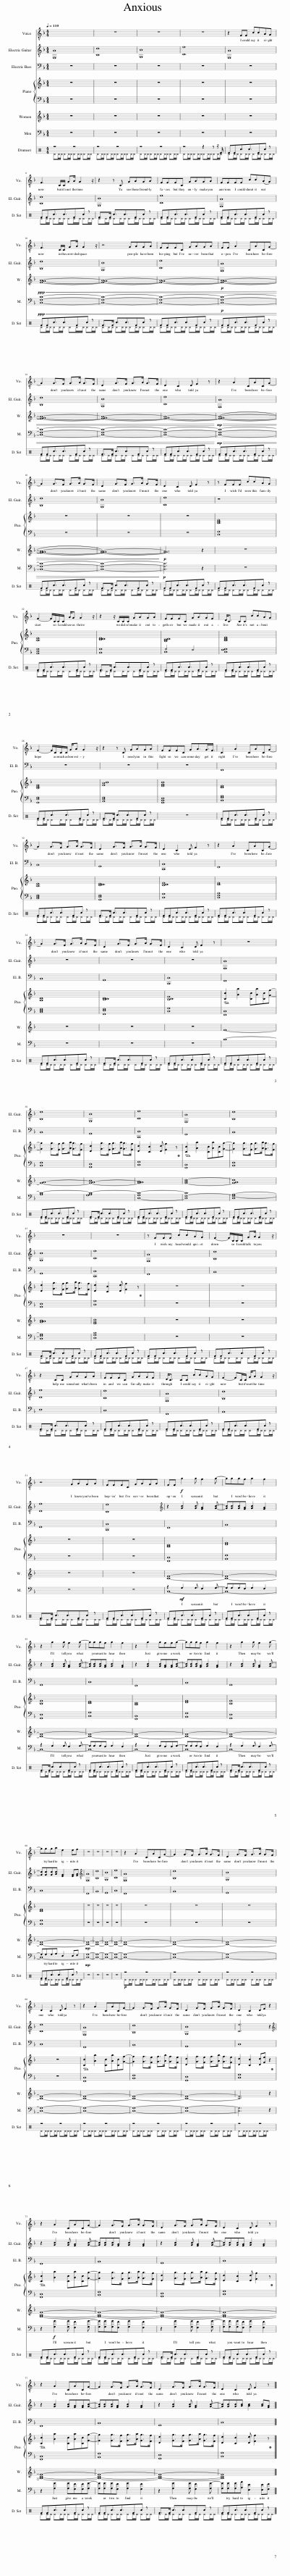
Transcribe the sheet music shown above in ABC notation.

X:1
%%score 1 2 3 { 4 | ( 5 6 ) } 7 ( 8 9 ) ( 10 11 )
L:1/8
Q:1/4=110
M:4/4
I:linebreak $
K:F
V:1 treble-8
V:2 treble-8
V:3 bass transpose=-12
V:4 treble
V:5 bass
V:6 bass
V:7 treble
V:8 bass
V:9 bass
V:10 perc
K:none
V:11 perc
K:none
V:1
 x8 | z8 | z8 | z8 | z2 FF ccAG |$ %5
 F3 C/C/ GA/ G2 z/ | z2 z C GAGA | FFFC GAGA | FFFF cc(AG) |$ F3 C/C/ GA/ G2 z/ | %10
 z4 GAGA | FFFC GAGA | FF A2 CACG- |$ G2 G>F G>A G>F | D2 G>F G>A G>F | %15
 D2 C2 D F2 z | z2 A2 CACG- |$ G2 G>F G>A G>F | D2 G>F G>A G>F | D2 C2 D F2 z | %20
 z FFF ccAG |$ F2- F/C/C/C/ A/G G2 z/ | z2 z/ C/C/C/ GAGA | FFFC GAGF | D<C CC ccAG |$ %25
 F2- F/C/C/C/ G/A G2 z/ | z2 z C GAGA | FFFC GA3/2G3/4F3/4 | C2 A2 CACG- |$ G2 G>F G>A G>F | %30
 D2 G>F G>A G>F | D2 C2 D F2 z | z2 A2 CACG- |$ G2 G>F G>A G>F | D2 G>F G>A G>F | %35
 D2 C2 D F2 z | z8 |$ z8 | z8 | z8 | %40
 z8 | z8 |$ z8 | z8 | z FFF ccAG | %45
 F2- F/C/C/C/ GA/ G2 z/ |$ z2 CC GAGA | FFFC GAGF | D<C CC ccAG | F2- FC/C/ G/A G2 z/ |$ %50
 z4 GAGA | FFFC GAGA | FF!f! g2 g f2 g- | gggf g2 f2 |$ z2 g2 g f2 g- | %55
 gggf g2 f2 | z2 g2 gffg- | gggf g2 f2 | z2 g2 g f2 g- |$ ggga e2 ef | %60
 z8 | z8 | z8 | z8 | z2 A2 CACG- | %65
 G2 G>F G>A G>F | D2 G>F G>A G>F |$ D2 C2 D F2 z | z2 A2 CACG- | G2 G>F G>A G>F | %70
 D2 G>F G>A G>F | D2 C2 DF z2 |$ z2 A2 CACG- | G2 G>F G>A G>F | D2 G>F G>A G>F | %75
 D2 C2 D F2 z |$ z2 A2 CACG- | G2 G>F G>A G>F | D2 G>F G>A G>F | D2 C2 D F2 z |] %80
V:2
 [F,A]8 | [B,d]8 | [G,B]8 | [Ce]8 | [F,A]8 |$ %5
 [B,d]8 | [G,B]8 | [Ce]8 | [F,A]8 |$ [B,d]8 | %10
 [G,B]8 | [Ce]8 | [F,A]8 |$ [B,d]8 | [G,B]8 | %15
 [Ce]8 | [F,A]8 |$ [B,d]8 | [G,B]8 | [Ce]8 | %20
 z8 |$ z8 | z8 | z8 | z8 |$ %25
 z8 | z8 | z8 | z8 |$ z8 | %30
 z8 | z8 | z8 |$ z8 | z8 | %35
 z8 | [F,A]8 |$ [B,d]8 | [G,B]8 | [Ce]8 | %40
 [F,A]8 | [B,d]8 |$ [G,B]8 | [Ce]8 | [F,A]8 | %45
 [B,d]8 |$ [Df]8 | [Ce]8 | [F,A]8 | [B,d]8 |$ %50
 [Df]8 | [Ce]8 |[K:treble] z2 [Gc]2 [Gc] [FA]2 [Gc]- | [Gc][Gc][Gc][FA] [Gc]2 [FA]2 |$ z2 [Gc]2 [Gc] [FA]2 [Gc]- | %55
 [Gc][Gc][Gc][FA] [Gc]2 [FA]2 | z2 [Gc]2 [Gc][FA][FA][Gc]- | [Gc][Gc][Gc][FA] [Gc]2 [FA]2 | z2 [Gc]2 [Gc] [FA]2 [Gc]- |$ [Gc][Gc][Gc][Ac] [EG]2 [EG][FA] | %60
[K:treble-8] [F,A]8 | [B,d]8 | [G,B]8 | [Ce]8 | [F,A]8 | %65
 [B,d]8 | [G,B]8 |$ [Ce]8 | [F,A]8 | [B,d]8 | %70
 [G,B]8 | [Ce]6 z2 |$[K:treble] z2 [Gc]2 [Gc] [FA]2 [Gc]- | [Gc][Gc][Gc][FA] [Gc]2 [FA]2 | z2 [Gc]2 [Gc] [FA]2 [Gc]- | %75
 [Gc][Gc][Gc][FA] [Gc]2 [FA]2 |$ z2 [Gc]2 [Gc][FA][FA][Gc]- | [Gc][Gc][Gc][FA] [Gc]2 [FA]2 | z2 [Gc]2 [Gc] [FA]2 [Gc]- | [Gc][Gc][Gc][Ac] [Ac]2 [Ac][FA] |] %80
V:3
 z8 | z8 | z8 | z8 | z8 |$ %5
 z8 | z8 | z8 | z8 |$ z8 | %10
 z8 | z8 | z8 |$ z8 | z8 | %15
 z8 | z8 |$ z8 | z8 | z8 | %20
 z8 |$ z8 | z8 | z8 | z8 |$ %25
 z8 | z8 | z8 | F,,8 |$ B,,8 | %30
 G,,8 | [C,,C,]8 | F,,8 |$ B,,8 | G,,8 | %35
 [C,,C,]8 | F,,8 |$ B,,8 | G,,8 | [C,,C,]8 | %40
 F,,8 | B,,8 |$ G,,8 | [C,,C,]8 | F,,8 | %45
 B,,8 |$ D,8 | C,8 | F,,8 | B,,8 |$ %50
 G,,8 | [C,,C,]8 | F,,8 | B,,8 |$ G,,8 | %55
 C,8 | F,,8 | B,,8 | G,,8 |$ C,8 | %60
 F,,8 | B,,8 | G,,8 | C,8 | F,,8 | %65
 B,,8 | G,,8 |$ C,8 | F,,8 | B,,8 | %70
 G,,8 | C,8 |$ F,,8 | B,,8 | G,,8 | %75
 C,8 |$ F,,8 | B,,8 | G,,8 | C,8 |] %80
V:4
 z8 | z8 | z8 | z8 | z8 |$ %5
 z8 | z8 | z8 | z8 |$ z8 | %10
 z8 | z8 | z8 |$ z8 | z8 | %15
 z8 | z8 |$ z8 | z8 | z8 | %20
 [A,CE]8 |$ [A,D]8 | [B,CD]8 | [G,B,C]8 | [A,CE]8 |$ %25
 [B,DF]8 | [FAB]8 | [EGB]8 | [CE]8 |$ [A,D]8 | %30
 [B,CD]8 | [B,CE]8 | [CE]8 |$ [A,D]8 | [B,CD]8 | %35
 [B,CE]8 |!ped! [Cc]2 [Aa]2 [Cc][Aa][Cc][Gg]- |$ [Gg]2 [Gg]>[Ff] [Gg]>[Aa] [Gg]>[Ff] | [Dd]2 [Gg]>[Ff] [Gg]>[Aa] [Gg]>[Ff] | [Dd]2 [Cc]2 [Dd] [Ff]2 z!ped-up! | %40
!ped! [Cc]2 [Aa]2 [Cc][Aa][Cc][Gg]- | [Gg]2 [Gg]>[Ff] [Gg]>[Aa] [Gg]>[Ff] |$ [Dd]2 [Gg]>[Ff] [Gg]>[Aa] [Gg]>[Ff] | [Dd]2 [Cc]2 [Dd] [Ff]2 z!ped-up! | z8 | %45
 z8 |$ z8 | z8 | z8 | z8 |$ %50
 z8 | z8 | [A,C]8 | [DF]8 |$ [B,F]8 | %55
 [CE]8 | [A,C]8 | [DF]8 | [B,F]8 |$ [CE]8 | %60
 z8 | z8 | z8 | z8 | z8 | %65
 z8 | z8 |$ z8 |!ped! [Cc]2 [Aa]2 [Cc][Aa][Cc][Gg]- | [Gg]2 [Gg]>[Ff] [Gg]>[Aa] [Gg]>[Ff] | %70
 [Dd]2 [Gg]>[Ff] [Gg]>[Aa] [Gg]>[Ff] | [Dd]2 [Cc]2 [Dd][Ff] z2!ped-up! |$!ped! [Cc]2 [Aa]2 [Cc][Aa][Cc][Gg]- | [Gg]2 [Gg]>[Ff] [Gg]>[Aa] [Gg]>[Ff] | [Dd]2 [Gg]>[Ff] [Gg]>[Aa] [Gg]>[Ff] | %75
 [Dd]2 [Cc]2 [Dd] [Ff]2 z!ped-up! |$!ped! [Cc]2 [Aa]2 [Cc][Aa][Cc][Gg]- | [Gg]2 [Gg]>[Ff] [Gg]>[Aa] [Gg]>[Ff] | [Dd]2 [Gg]>[Ff] [Gg]>[Aa] [Gg]>[Ff] | [Dd]2 [Cc]2 [Dd] [Ff]2 z!ped-up! |] %80
V:5
 z8 | z8 | z8 | z8 | z8 |$ %5
 z8 | z8 | z8 | z8 |$ z8 | %10
 z8 | z8 | z8 |$ z8 | z8 | %15
 z8 | z8 |$ z8 | z8 | z8 | %20
 [C,F,]8 |$ [A,,D,F,]8 | [B,,F,]8 | F,4 E,4 | [C,E,F,]8 |$ %25
 [G,,D,F,]8 | [B,,D,F,]8 | [G,,C,E,]8 | [C,F,A,]8 |$ [B,,D,F,]8 | %30
 [G,,D,F,]8 | [C,G,]8 | [C,F,A,]8 |$ [B,,D,F,]8 | [G,,D,F,]8 | %35
 [C,G,]8 | [F,,C,]8 |$ [B,,F,]8 | [G,,D,]8 | [C,G,]8 | %40
 [F,,C,]8 | [B,,F,]8 |$ [G,,D,]8 | [C,G,]8 | z8 | %45
 z8 |$ z8 | z8 | z8 | z8 |$ %50
 z8 | z8 | [F,,C,]8 | [B,,F,]8 |$ [G,,D,]8 | %55
 [C,G,]8 | [F,,C,]8 | [B,,F,]8 | [G,,D,]8 |$ [C,G,]8 | %60
 z8 | z8 | z8 | z8 | z8 | %65
 z8 | z8 |$ z8 | [F,,C,]8 | [B,,F,]8 | %70
 [G,,D,]8 | [C,G,]8 |$ [F,,C,]8 | [B,,F,]8 | [G,,D,]8 | %75
 [C,G,]8 |$ [F,,C,]8 | [B,,F,]8 | [G,,D,]8 | [C,G,]8 |] %80
V:6
 x8 | x8 | x8 | x8 | x8 |$ %5
 x8 | x8 | x8 | x8 |$ x8 | %10
 x8 | x8 | x8 |$ x8 | x8 | %15
 x8 | x8 |$ x8 | x8 | x8 | %20
 x8 |$ x8 | x8 | C,8 | x8 |$ %25
 x8 | x8 | x8 | x8 |$ x8 | %30
 x8 | x8 | x8 |$ x8 | x8 | %35
 x8 | x8 |$ x8 | x8 | x8 | %40
 x8 | x8 |$ x8 | x8 | x8 | %45
 x8 |$ x8 | x8 | x8 | x8 |$ %50
 x8 | x8 | x8 | x8 |$ x8 | %55
 x8 | x8 | x8 | x8 |$ x8 | %60
 x8 | x8 | x8 | x8 | x8 | %65
 x8 | x8 |$ x8 | x8 | x8 | %70
 x8 | x8 |$ x8 | x8 | x8 | %75
 x8 |$ x8 | x8 | x8 | x8 |] %80
V:7
 z8 | z8 | z8 | z8 | z8 |$ %5
 z8 | z8 | z8 | z8 |$!ppp!!<(! [FGA]8- | %10
 [FGA]8- | [FGA]8- |!p! [FGA]8- |$ [FGA]8- | [FGA]8- | %15
 [FGA]8-!<)! |!mp!!>(! ([FGA]8- |$ [FGA]8- | [FGA]8-)!>)! |!p! [FGA]6 z2 | %20
 z8 |$ z8 | z8 | z8 | z8 |$ %25
 z8 | z8 | z8 | z8 |$ z8 | %30
 z8 | z8 | z8 |$ z8 | z8 | %35
 z8 | F8- |$ [FG]8- | [F-G-B]8 | [FGA]8 | %40
 [F-Ac-]8 | [FGc]8 |$ [GAB]8 | [EGc]8 | z8 | %45
 z8 |$ z8 | z8 | z8 | z8 |$ %50
 z8 | z8 | [CF]8- | [CF]8- |$ [CF]8- | %55
 [CF]8- | [CF]8- | [CF]8- | [CF]8- |$ [CF]8- | %60
!mp! [CF]8- | [CF]8- | [CF]8- | [CF]8- | [CF]8- | %65
 [CF]8- | [CF]8- |$ [CF]8- | [CF]8- | [CF]8- | %70
 [CF]8- | [CF]6 z2 |$ [A,CF]8- | [A,CF]8- | [A,CF]8- | %75
 [A,CF]8- |$ [A,CF]8- | [A,CF]8- | [A,CF]8- | [A,CF]8 |] %80
V:8
 z8 | z8 | z8 | z8 | z8 |$ %5
 z8 | z8 | z8 | z8 |$!ppp!!<(! [C,F,C]8- | %10
 [C,F,C]8- | [C,F,C]8- |!p! [C,F,C]8- |$ [C,F,C]8- | [C,F,C]8- | %15
 [C,F,C]8-!<)! |!mp!!>(! [C,F,C]8- |$ [C,F,C]8- | [C,F,C]8-!>)! |!p! [C,F,C]6 z2 | %20
 z8 |$ z8 | z8 | z8 | z8 |$ %25
 z8 | z8 | z8 | z8 |$ z8 | %30
 z8 | z8 | z8 |$ z8 | z8 | %35
 z8 | C8- |$ [A,C-]8 | [G,A,C-]8 | [C,-G,C-]8 | %40
 [C,F,-C]8 | [C,F,-A,-]8 |$ [B,,F,A,]8 | [C,G,B,]8 | z8 | %45
 z8 |$ z8 | z8 | z8 | z8 |$ %50
 z8 | z8 | z2!mf! G,2 G, F,2 G,- | G,G,G,F, G,2 F,2 |$ z2 G,2 G, F,2 G,- | %55
 G,G,G,F, G,2 F,2 | z2 G,2 G,F,F,G,- | G,G,G,F, G,2 F,2 | z2 G,2 G, F,2 G,- |$ G,G,G,A, E,2 E,F, | %60
!mp! [C,G,]8- | [C,G,]8- | [C,G,]8- | [C,G,]8- | [C,G,]8- | %65
 [C,G,]8- | [C,G,]8- |$ [C,G,]8- | [C,G,]8- | [C,G,]8- | %70
 [C,G,]8- | [C,G,]6 z2 |$ z2!f! [G,G]2 [G,G] [F,F]2 [G,G-] | [G,G][G,G][G,G][F,F] [G,G]2 [F,F]2 | z2 [G,G]2 [G,G] [F,F]2 [G,G-] | %75
 [G,G][G,G][G,G][F,F] [G,G]2 [F,F]2 |$ z2 [G,G]2 [G,G][F,F][F,F][G,G-] | [G,G][G,G][G,G][F,F] [G,G]2 [F,F]2 | z2 [G,G]2 [G,G] [F,F]2 [G,G-] | [G,G][G,G][G,G][A,A] [E,E]2 [E,E][F,F] |] %80
V:9
 x8 | x8 | x8 | x8 | x8 |$ %5
 x8 | x8 | x8 | x8 |$ x8 | %10
 x8 | x8 | x8 |$ x8 | x8 | %15
 x8 | x8 |$ x8 | x8 | x8 | %20
 x8 |$ x8 | x8 | x8 | x8 |$ %25
 x8 | x8 | x8 | x8 |$ x8 | %30
 x8 | x8 | x8 |$ x8 | x8 | %35
 x8 | x8 |$ x8 | x8 | x8 | %40
 x8 | x8 |$ x8 | x8 | x8 | %45
 x8 |$ x8 | x8 | x8 | x8 |$ %50
 x8 | x8 | C,8- | C,8- |$ C,8- | %55
 C,8- | C,8- | C,8- | C,8- |$ C,8- | %60
 x8 | x8 | x8 | x8 | x8 | %65
 x8 | x8 |$ x8 | x8 | x8 | %70
 x8 | x8 |$ x8 | x8 | x8 | %75
 x8 |$ x8 | x8 | x8 | x8 |] %80
V:10
[K:C] z4 z4 | z4 z4 | z4 z4 | z4 z2 z z/ F/ | FFc3/2c3/2Fc z |$ %5
 FFc3/2c3/2Fc z | F>F c3/2c3/2Fc z | FFc3/2c3/2Fc z | FFc3/2c3/2Fc z |$ FFc3/2c3/2Fc z | %10
 F>F c3/2c3/2Fc z | FFc3/2c3/2Fc z | FFc3/2c3/2Fc z |$ FFc3/2c3/2Fc z | F>F c3/2c3/2Fc z | %15
 FFc3/2c3/2Fc z | FFc3/2c3/2Fc z |$ FFc3/2c3/2Fc z | F>F c3/2c3/2Fc z | FFc3/2c3/2Fc z | %20
 FFc3/2c3/2Fc z |$ FFc3/2c3/2Fc z | F>F c3/2c3/2Fc z | FFc3/2c3/2Fc z | FFc3/2c3/2Fc z |$ %25
 FFc3/2c3/2Fc z | F>F c3/2c3/2Fc z | z8 | FFc3/2c3/2Fc z |$ FFc3/2c3/2Fc z | %30
 F>F c3/2c3/2Fc z | FFc3/2c3/2Fc z | FFc3/2c3/2Fc z |$ FFc3/2c3/2Fc z | F>F c3/2c3/2Fc z | %35
 FFc3/2c3/2Fc z | FFc3/2c3/2Fc z |$ FFc3/2c3/2Fc z | F>F c3/2c3/2Fc z | FFc3/2c3/2Fc z | %40
 FFc3/2c3/2Fc z | FFc3/2c3/2Fc z |$ F>F c3/2c3/2Fc z | FFc3/2c3/2Fc z | FFc3/2c3/2Fc z | %45
 FFc3/2c3/2Fc z |$ F>F c3/2c3/2Fc z | FFc3/2c3/2Fc z | FFc3/2c3/2Fc z | FFc3/2c3/2Fc z |$ %50
 F>F c3/2c3/2Fc z | FFc3/2c3/2Fc z | FFc3/2c3/2Fc z | FFc3/2c3/2Fc z |$ F>F c3/2c3/2Fc z | %55
 FFc3/2c3/2Fc z | FFc3/2c3/2Fc z | FFc3/2c3/2Fc z | F>F c3/2c3/2Fc z |$ FFc3/2c3/2Fc z | %60
 z8 | z8 | z8 | z8 |!p! z4 z4 | %65
 z4 z4 | z4 z4 |$ z4 z4 | z4 z4 | z4 z4 | %70
 z4 z4 | z4 z4 |$ FFc3/2c3/2Fc z | FFc3/2c3/2Fc z | F>F c3/2c3/2Fc z | %75
 FFc3/2c3/2Fc z |$ FFc3/2c3/2Fc z | FFc3/2c3/2Fc z | F>F c3/2c3/2Fc z | FFc3/2c3/2Fc z |] %80
V:11
[K:C] ^D^D/^D/ ^D^D/^D/ ^D^D/^D/ ^D^D/^D/ | ^D^D/^D/ ^D^D/^D/ ^D^D/^D/ ^D^D/^D/ | ^D^D/^D/ ^D^D/^D/ ^D^D/^D/ ^D^D/^D/ | ^D^D/^D/ ^D^D/^D/ ^D^D/^D/ ^D^D/^D/ | ^D^D/^D/ ^D^D/^D/ ^D^D/^D/ ^D^D/^D/ |$ %5
 ^D^D/^D/ ^D^D/^D/ ^D^D/^D/ ^D^D/^D/ | ^D^D/^D/ ^D^D/^D/ ^D^D/^D/ ^D^D/^D/ | ^D^D/^D/ ^D^D/^D/ ^D^D/^D/ ^D^D/^D/ | ^D^D/^D/ ^D^D/^D/ ^D^D/^D/ ^D^D/^D/ |$ ^D^D/^D/ ^D^D/^D/ ^D^D/^D/ ^D^D/^D/ | %10
 ^D^D/^D/ ^D^D/^D/ ^D^D/^D/ ^D^D/^D/ | ^D^D/^D/ ^D^D/^D/ ^D^D/^D/ ^D^D/^D/ | ^D^D/^D/ ^D^D/^D/ ^D^D/^D/ ^D^D/^D/ |$ ^D^D/^D/ ^D^D/^D/ ^D^D/^D/ ^D^D/^D/ | ^D^D/^D/ ^D^D/^D/ ^D^D/^D/ ^D^D/^D/ | %15
 ^D^D/^D/ ^D^D/^D/ ^D^D/^D/ ^D^D/^D/ | ^D^D/^D/ ^D^D/^D/ ^D^D/^D/ ^D^D/^D/ |$ ^D^D/^D/ ^D^D/^D/ ^D^D/^D/ ^D^D/^D/ | ^D^D/^D/ ^D^D/^D/ ^D^D/^D/ ^D^D/^D/ | ^D^D/^D/ ^D^D/^D/ ^D^D/^D/ ^D^D/^D/ | %20
 ^D^D/^D/ ^D^D/^D/ ^D^D/^D/ ^D^D/^D/ |$ ^D^D/^D/ ^D^D/^D/ ^D^D/^D/ ^D^D/^D/ | ^D^D/^D/ ^D^D/^D/ ^D^D/^D/ ^D^D/^D/ | ^D^D/^D/ ^D^D/^D/ ^D^D/^D/ ^D^D/^D/ | ^D^D/^D/ ^D^D/^D/ ^D^D/^D/ ^D^D/^D/ |$ %25
 ^D^D/^D/ ^D^D/^D/ ^D^D/^D/ ^D^D/^D/ | ^D^D/^D/ ^D^D/^D/ ^D^D/^D/ ^D^D/^D/ | x8 | ^D^D/^D/ ^D^D/^D/ ^D^D/^D/ ^D^D/^D/ |$ ^D^D/^D/ ^D^D/^D/ ^D^D/^D/ ^D^D/^D/ | %30
 ^D^D/^D/ ^D^D/^D/ ^D^D/^D/ ^D^D/^D/ | ^D^D/^D/ ^D^D/^D/ ^D^D/^D/ ^D^D/^D/ | ^D^D/^D/ ^D^D/^D/ ^D^D/^D/ ^D^D/^D/ |$ ^D^D/^D/ ^D^D/^D/ ^D^D/^D/ ^D^D/^D/ | ^D^D/^D/ ^D^D/^D/ ^D^D/^D/ ^D^D/^D/ | %35
 ^D^D/^D/ ^D^D/^D/ ^D^D/^D/ ^D^D/^D/ | ^D^D/^D/ ^D^D/^D/ ^D^D/^D/ ^D^D/^D/ |$ ^D^D/^D/ ^D^D/^D/ ^D^D/^D/ ^D^D/^D/ | ^D^D/^D/ ^D^D/^D/ ^D^D/^D/ ^D^D/^D/ | ^D^D/^D/ ^D^D/^D/ ^D^D/^D/ ^D^D/^D/ | %40
 ^D^D/^D/ ^D^D/^D/ ^D^D/^D/ ^D^D/^D/ | ^D^D/^D/ ^D^D/^D/ ^D^D/^D/ ^D^D/^D/ |$ ^D^D/^D/ ^D^D/^D/ ^D^D/^D/ ^D^D/^D/ | ^D^D/^D/ ^D^D/^D/ ^D^D/^D/ ^D^D/^D/ | ^D^D/^D/ ^D^D/^D/ ^D^D/^D/ ^D^D/^D/ | %45
 ^D^D/^D/ ^D^D/^D/ ^D^D/^D/ ^D^D/^D/ |$ ^D^D/^D/ ^D^D/^D/ ^D^D/^D/ ^D^D/^D/ | ^D^D/^D/ ^D^D/^D/ ^D^D/^D/ ^D^D/^D/ | ^D^D/^D/ ^D^D/^D/ ^D^D/^D/ ^D^D/^D/ | ^D^D/^D/ ^D^D/^D/ ^D^D/^D/ ^D^D/^D/ |$ %50
 ^D^D/^D/ ^D^D/^D/ ^D^D/^D/ ^D^D/^D/ | ^D^D/^D/ ^D^D/^D/ ^D^D/^D/ ^D^D/^D/ | ^D^D/^D/ ^D^D/^D/ ^D^D/^D/ ^D^D/^D/ | ^D^D/^D/ ^D^D/^D/ ^D^D/^D/ ^D^D/^D/ |$ ^D^D/^D/ ^D^D/^D/ ^D^D/^D/ ^D^D/^D/ | %55
 ^D^D/^D/ ^D^D/^D/ ^D^D/^D/ ^D^D/^D/ | ^D^D/^D/ ^D^D/^D/ ^D^D/^D/ ^D^D/^D/ | ^D^D/^D/ ^D^D/^D/ ^D^D/^D/ ^D^D/^D/ | ^D^D/^D/ ^D^D/^D/ ^D^D/^D/ ^D^D/^D/ |$ ^D^D/^D/ ^D^D/^D/ ^D^D/^D/ ^D^D/^D/ | %60
 x8 | x8 | x8 | x8 | ^D^D/^D/ ^D^D/^D/ ^D^D/^D/ ^D^D/^D/ | %65
 ^D^D/^D/ ^D^D/^D/ ^D^D/^D/ ^D^D/^D/ | ^D^D/^D/ ^D^D/^D/ ^D^D/^D/ ^D^D/^D/ |$ ^D^D/^D/ ^D^D/^D/ ^D^D/^D/ ^D^D/^D/ | ^D^D/^D/ ^D^D/^D/ ^D^D/^D/ ^D^D/^D/ | ^D^D/^D/ ^D^D/^D/ ^D^D/^D/ ^D^D/^D/ | %70
 ^D^D/^D/ ^D^D/^D/ ^D^D/^D/ ^D^D/^D/ | ^D^D/^D/ ^D^D/^D/ ^D^D/^D/ x2 |$ ^D^D/^D/ ^D^D/^D/ ^D^D/^D/ ^D^D/^D/ | ^D^D/^D/ ^D^D/^D/ ^D^D/^D/ ^D^D/^D/ | ^D^D/^D/ ^D^D/^D/ ^D^D/^D/ ^D^D/^D/ | %75
 ^D^D/^D/ ^D^D/^D/ ^D^D/^D/ ^D^D/^D/ |$ ^D^D/^D/ ^D^D/^D/ ^D^D/^D/ ^D^D/^D/ | ^D^D/^D/ ^D^D/^D/ ^D^D/^D/ ^D^D/^D/ | ^D^D/^D/ ^D^D/^D/ ^D^D/^D/ ^D^D/^D/ | ^D^D/^D/ ^D^D/^D/ ^D^D/^D/ ^D^D/^D/ |] %80
